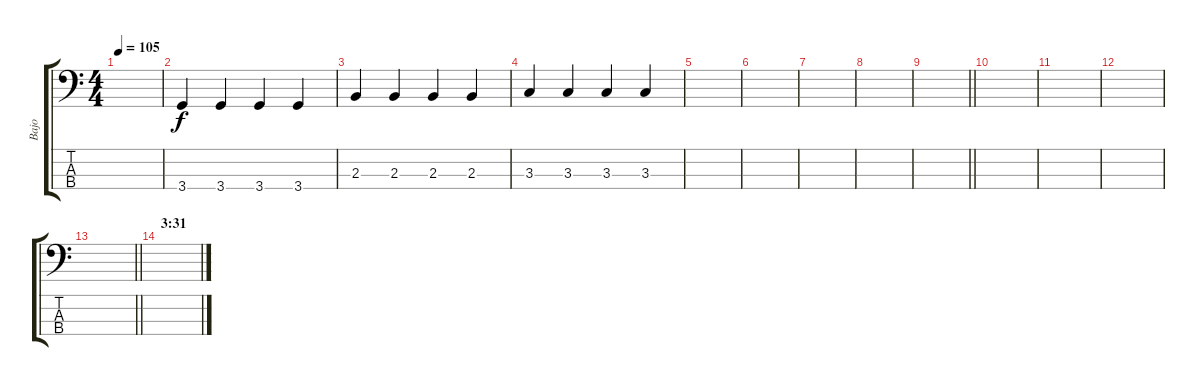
\track ("Bajo" "Bajo") {instrument electricbassfinger}
\staff {score tabs}
\tuning (G2 D2 A1 E1) {hide}
\ts (4 4)
\tempo 105
\clef f4
\ks c
|
3.4.4 3.4.4 3.4.4 3.4.4 |
2.3.4 2.3.4 2.3.4 2.3.4 |
3.3.4 3.3.4 3.3.4 3.3.4 |
|
|
|
|
\barLineRight lightlight
|
|
|
|
\barLineRight lightlight
|
\section ("" "3:31")
